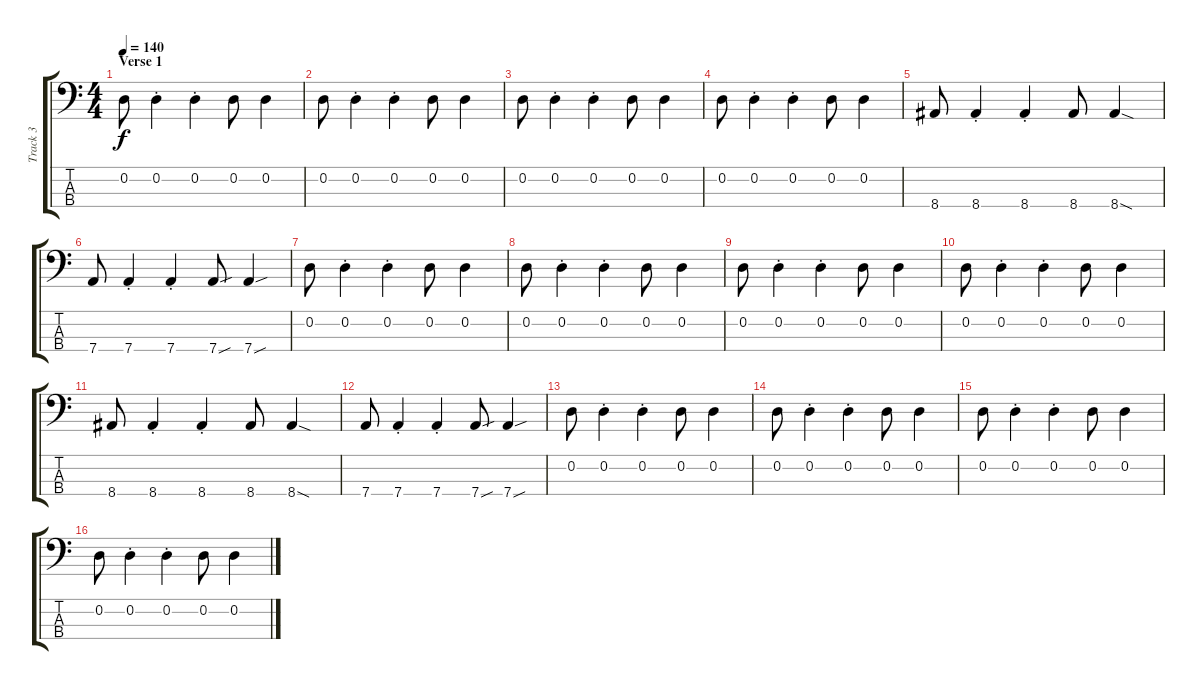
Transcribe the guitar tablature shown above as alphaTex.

\track ("Track 3" "Track 3") {instrument electricbasspick}
\staff {score tabs}
\tuning (G2 D2 A1 D1) {hide}
\ts (4 4)
\section ("" "Verse 1")
\tempo 140
\clef f4
\ks c
0.2.8{dy f} 0.2{st}.4 0.2{st}.4 0.2.8 0.2.4 |
0.2.8 0.2{st}.4 0.2{st}.4 0.2.8 0.2.4 |
0.2.8 0.2{st}.4 0.2{st}.4 0.2.8 0.2.4 |
0.2.8 0.2{st}.4 0.2{st}.4 0.2.8 0.2.4 |
8.4.8 8.4{st}.4 8.4{st}.4 8.4.8 8.4{sod}.4 |
7.4.8 7.4{st}.4 7.4{st}.4 7.4{sou}.8 7.4{sou}.4 |
0.2.8 0.2{st}.4 0.2{st}.4 0.2.8 0.2.4 |
0.2.8 0.2{st}.4 0.2{st}.4 0.2.8 0.2.4 |
0.2.8 0.2{st}.4 0.2{st}.4 0.2.8 0.2.4 |
0.2.8 0.2{st}.4 0.2{st}.4 0.2.8 0.2.4 |
8.4.8 8.4{st}.4 8.4{st}.4 8.4.8 8.4{sod}.4 |
7.4.8 7.4{st}.4 7.4{st}.4 7.4{sou}.8 7.4{sou}.4 |
0.2.8 0.2{st}.4 0.2{st}.4 0.2.8 0.2.4 |
0.2.8 0.2{st}.4 0.2{st}.4 0.2.8 0.2.4 |
0.2.8 0.2{st}.4 0.2{st}.4 0.2.8 0.2.4 |
0.2.8 0.2{st}.4 0.2{st}.4 0.2.8 0.2.4
